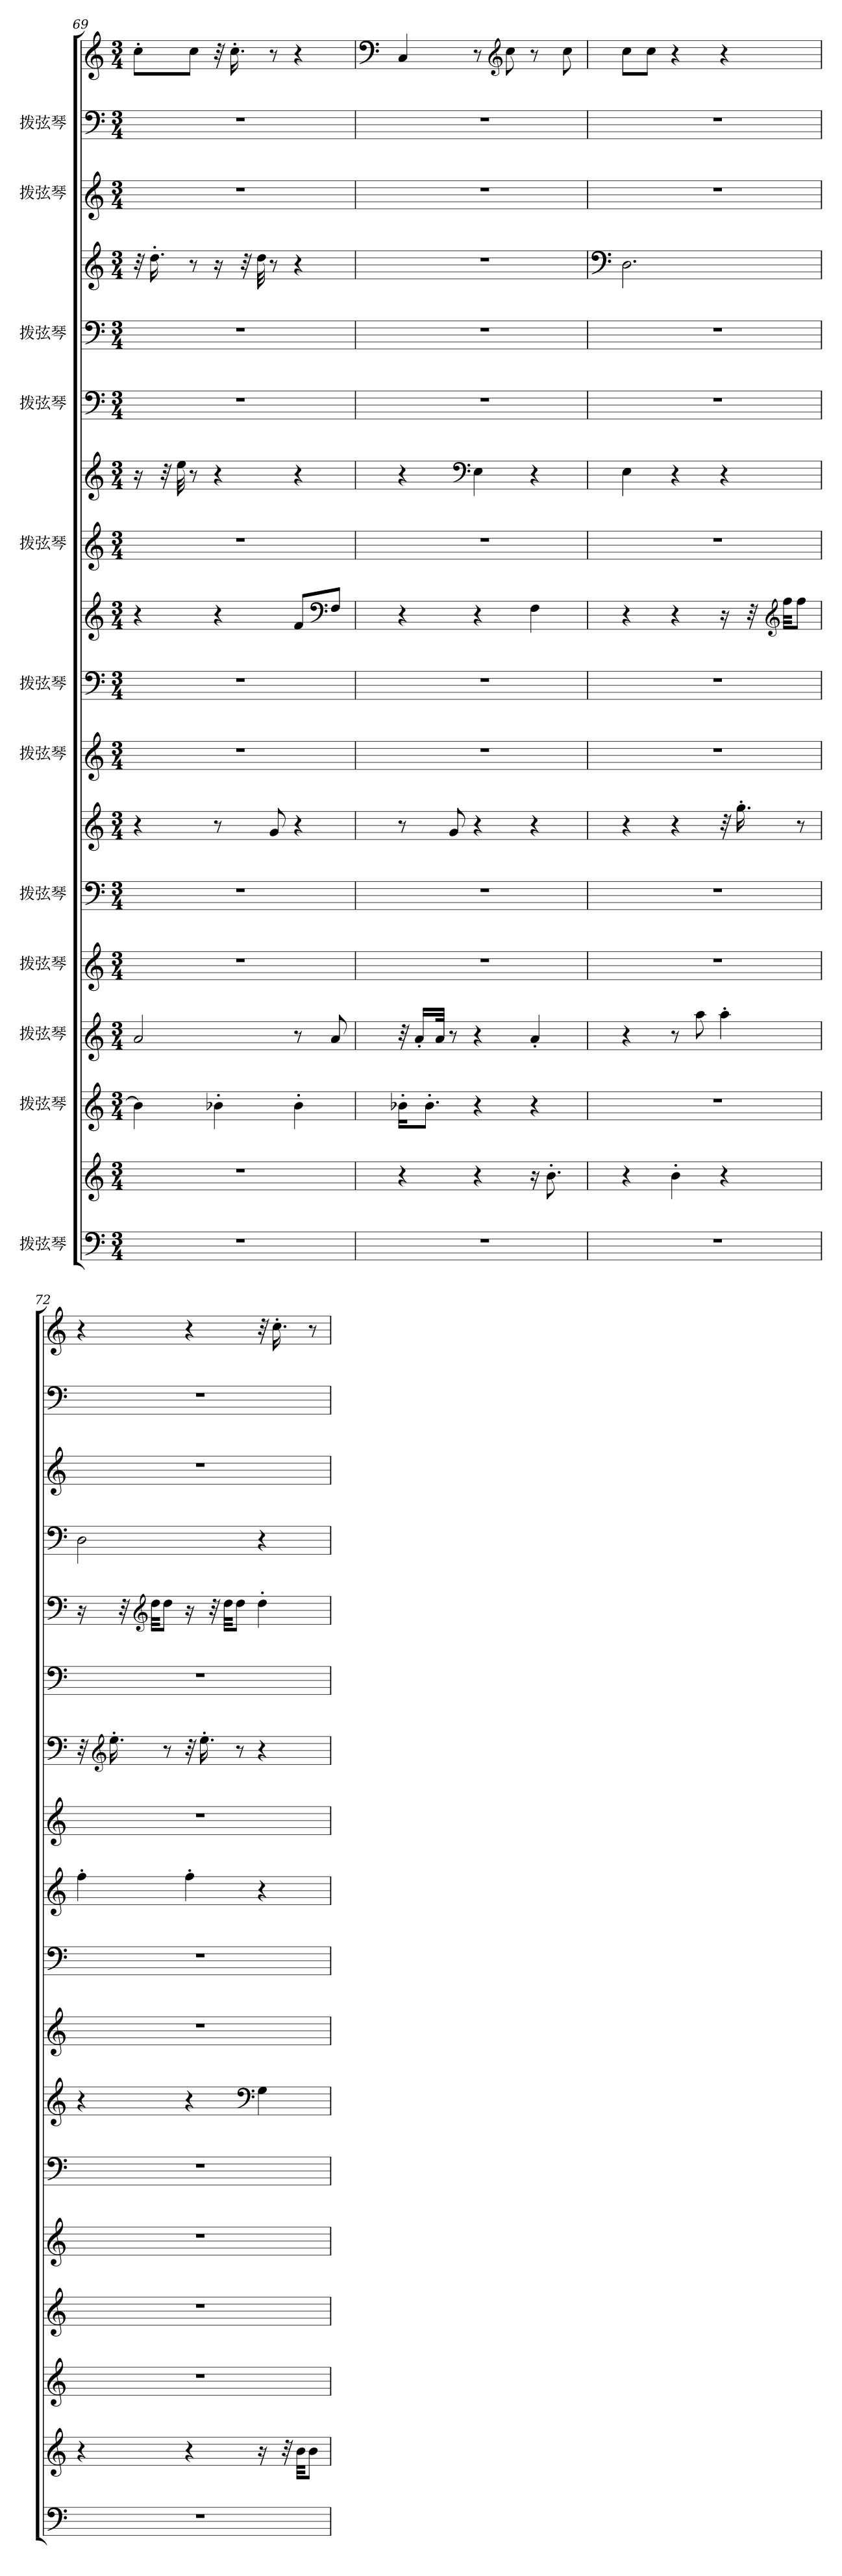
**kern	**kern	**kern	**kern	**kern	**kern	**kern	**kern	**kern	**kern	**kern	**kern	**kern	**kern	**kern	**kern	**kern	**kern
*part12	*part12	*part11	*part10	*part9	*part8	*part8	*part7	*part6	*part6	*part5	*part5	*part4	*part3	*part3	*part2	*part1	*part1
*staff18	*staff17	*staff16	*staff15	*staff14	*staff13	*staff12	*staff11	*staff10	*staff9	*staff8	*staff7	*staff6	*staff5	*staff4	*staff3	*staff2	*staff1
*I"拨弦琴	*	*I"拨弦琴	*I"拨弦琴	*I"拨弦琴	*I"拨弦琴	*	*I"拨弦琴	*I"拨弦琴	*	*I"拨弦琴	*	*I"拨弦琴	*I"拨弦琴	*	*I"拨弦琴	*I"拨弦琴	*
*clefF4	*clefG2	*clefG2	*clefG2	*clefG2	*clefF4	*clefG2	*clefG2	*clefF4	*clefG2	*clefG2	*clefG2	*clefF4	*clefF4	*clefG2	*clefG2	*clefF4	*clefG2
*k[]	*k[]	*k[]	*k[]	*k[]	*k[]	*k[]	*k[]	*k[]	*k[]	*k[]	*k[]	*k[]	*k[]	*k[]	*k[]	*k[]	*k[]
*M3/4	*M3/4	*M3/4	*M3/4	*M3/4	*M3/4	*M3/4	*M3/4	*M3/4	*M3/4	*M3/4	*M3/4	*M3/4	*M3/4	*M3/4	*M3/4	*M3/4	*M3/4
=69	=69	=69	=69	=69	=69	=69	=69	=69	=69	=69	=69	=69	=69	=69	=69	=69	=69
2.r	2.r	4b-\]	2a/	2.r	2.r	4r	2.r	2.r	4r	2.r	16r	2.r	2.r	32r	2.r	2.r	8cc'\L
.	.	.	.	.	.	.	.	.	.	.	.	.	.	16.dd'\	.	.	.
.	.	.	.	.	.	.	.	.	.	.	32r	.	.	.	.	.	.
.	.	.	.	.	.	.	.	.	.	.	32ee\	.	.	.	.	.	.
.	.	.	.	.	.	.	.	.	.	.	8r	.	.	8r	.	.	8cc\J
.	.	4b-X'\	.	.	.	8r	.	.	4r	.	4r	.	.	16r	.	.	32r
.	.	.	.	.	.	.	.	.	.	.	.	.	.	.	.	.	16.cc'\
.	.	.	.	.	.	.	.	.	.	.	.	.	.	32r	.	.	.
.	.	.	.	.	.	.	.	.	.	.	.	.	.	32dd\	.	.	.
.	.	.	.	.	.	8g/	.	.	.	.	.	.	.	8r	.	.	8r
.	.	4b-'\	8r	.	.	4r	.	.	8f/L	.	4r	.	.	4r	.	.	4r
*	*	*	*	*	*	*	*	*	*clefF4	*	*	*	*	*	*	*	*
.	.	.	8a/	.	.	.	.	.	8F/J	.	.	.	.	.	.	.	.
=70	=70	=70	=70	=70	=70	=70	=70	=70	=70	=70	=70	=70	=70	=70	=70	=70	=70
*	*	*	*	*	*	*	*	*	*	*	*	*	*	*	*	*	*clefF4
2.r	4r	16b-X'\KL	32r	2.r	2.r	8r	2.r	2.r	4r	2.r	4r	2.r	2.r	2.r	2.r	2.r	4C/
.	.	.	16a'/LL	.	.	.	.	.	.	.	.	.	.	.	.	.	.
.	.	8.b-'\J	.	.	.	.	.	.	.	.	.	.	.	.	.	.	.
.	.	.	32a/JJk	.	.	.	.	.	.	.	.	.	.	.	.	.	.
.	.	.	8r	.	.	8g/	.	.	.	.	.	.	.	.	.	.	.
*	*	*	*	*	*	*	*	*	*	*	*clefF4	*	*	*	*	*	*
.	4r	4r	4r	.	.	4r	.	.	4r	.	4E\	.	.	.	.	.	8r
*	*	*	*	*	*	*	*	*	*	*	*	*	*	*	*	*	*clefG2
.	.	.	.	.	.	.	.	.	.	.	.	.	.	.	.	.	8cc\
.	16r	4r	4a'/	.	.	4r	.	.	4F\	.	4r	.	.	.	.	.	8r
.	8.b'\	.	.	.	.	.	.	.	.	.	.	.	.	.	.	.	.
.	.	.	.	.	.	.	.	.	.	.	.	.	.	.	.	.	8cc\
!!LO:PB:g=z
=71	=71	=71	=71	=71	=71	=71	=71	=71	=71	=71	=71	=71	=71	=71	=71	=71	=71
*	*	*	*	*	*	*	*	*	*	*	*	*	*	*clefF4	*	*	*
2.r	4r	2.r	4r	2.r	2.r	4r	2.r	2.r	4r	2.r	4E\	2.r	2.r	2.D\	2.r	2.r	8cc\L
.	.	.	.	.	.	.	.	.	.	.	.	.	.	.	.	.	8cc\J
.	4b'\	.	8r	.	.	4r	.	.	4r	.	4r	.	.	.	.	.	4r
.	.	.	8aa\	.	.	.	.	.	.	.	.	.	.	.	.	.	.
.	4r	.	4aa'\	.	.	32r	.	.	16r	.	4r	.	.	.	.	.	4r
.	.	.	.	.	.	16.gg'\	.	.	.	.	.	.	.	.	.	.	.
.	.	.	.	.	.	.	.	.	32r	.	.	.	.	.	.	.	.
*	*	*	*	*	*	*	*	*	*clefG2	*	*	*	*	*	*	*	*
.	.	.	.	.	.	.	.	.	32ff\KKL	.	.	.	.	.	.	.	.
.	.	.	.	.	.	8r	.	.	8ff\J	.	.	.	.	.	.	.	.
=72	=72	=72	=72	=72	=72	=72	=72	=72	=72	=72	=72	=72	=72	=72	=72	=72	=72
2.r	4r	2.r	2.r	2.r	2.r	4r	2.r	2.r	4ff'\	2.r	32r	2.r	16r	2D\	2.r	2.r	4r
*	*	*	*	*	*	*	*	*	*	*	*clefG2	*	*	*	*	*	*
.	.	.	.	.	.	.	.	.	.	.	16.ee'\	.	.	.	.	.	.
.	.	.	.	.	.	.	.	.	.	.	.	.	32r	.	.	.	.
*	*	*	*	*	*	*	*	*	*	*	*	*	*clefG2	*	*	*	*
.	.	.	.	.	.	.	.	.	.	.	.	.	32dd\KKL	.	.	.	.
.	.	.	.	.	.	.	.	.	.	.	8r	.	8dd\J	.	.	.	.
.	4r	.	.	.	.	4r	.	.	4ff'\	.	32r	.	16r	.	.	.	4r
.	.	.	.	.	.	.	.	.	.	.	16.ee'\	.	.	.	.	.	.
.	.	.	.	.	.	.	.	.	.	.	.	.	32r	.	.	.	.
.	.	.	.	.	.	.	.	.	.	.	.	.	32dd\KKL	.	.	.	.
.	.	.	.	.	.	.	.	.	.	.	8r	.	8dd\J	.	.	.	.
*	*	*	*	*	*	*clefF4	*	*	*	*	*	*	*	*	*	*	*
.	16r	.	.	.	.	4G\	.	.	4r	.	4r	.	4dd'\	4r	.	.	32r
.	.	.	.	.	.	.	.	.	.	.	.	.	.	.	.	.	16.cc'\
.	32r	.	.	.	.	.	.	.	.	.	.	.	.	.	.	.	.
.	32b\KKL	.	.	.	.	.	.	.	.	.	.	.	.	.	.	.	.
.	8b\J	.	.	.	.	.	.	.	.	.	.	.	.	.	.	.	8r
=	=	=	=	=	=	=	=	=	=	=	=	=	=	=	=	=	=
*-	*-	*-	*-	*-	*-	*-	*-	*-	*-	*-	*-	*-	*-	*-	*-	*-	*-
